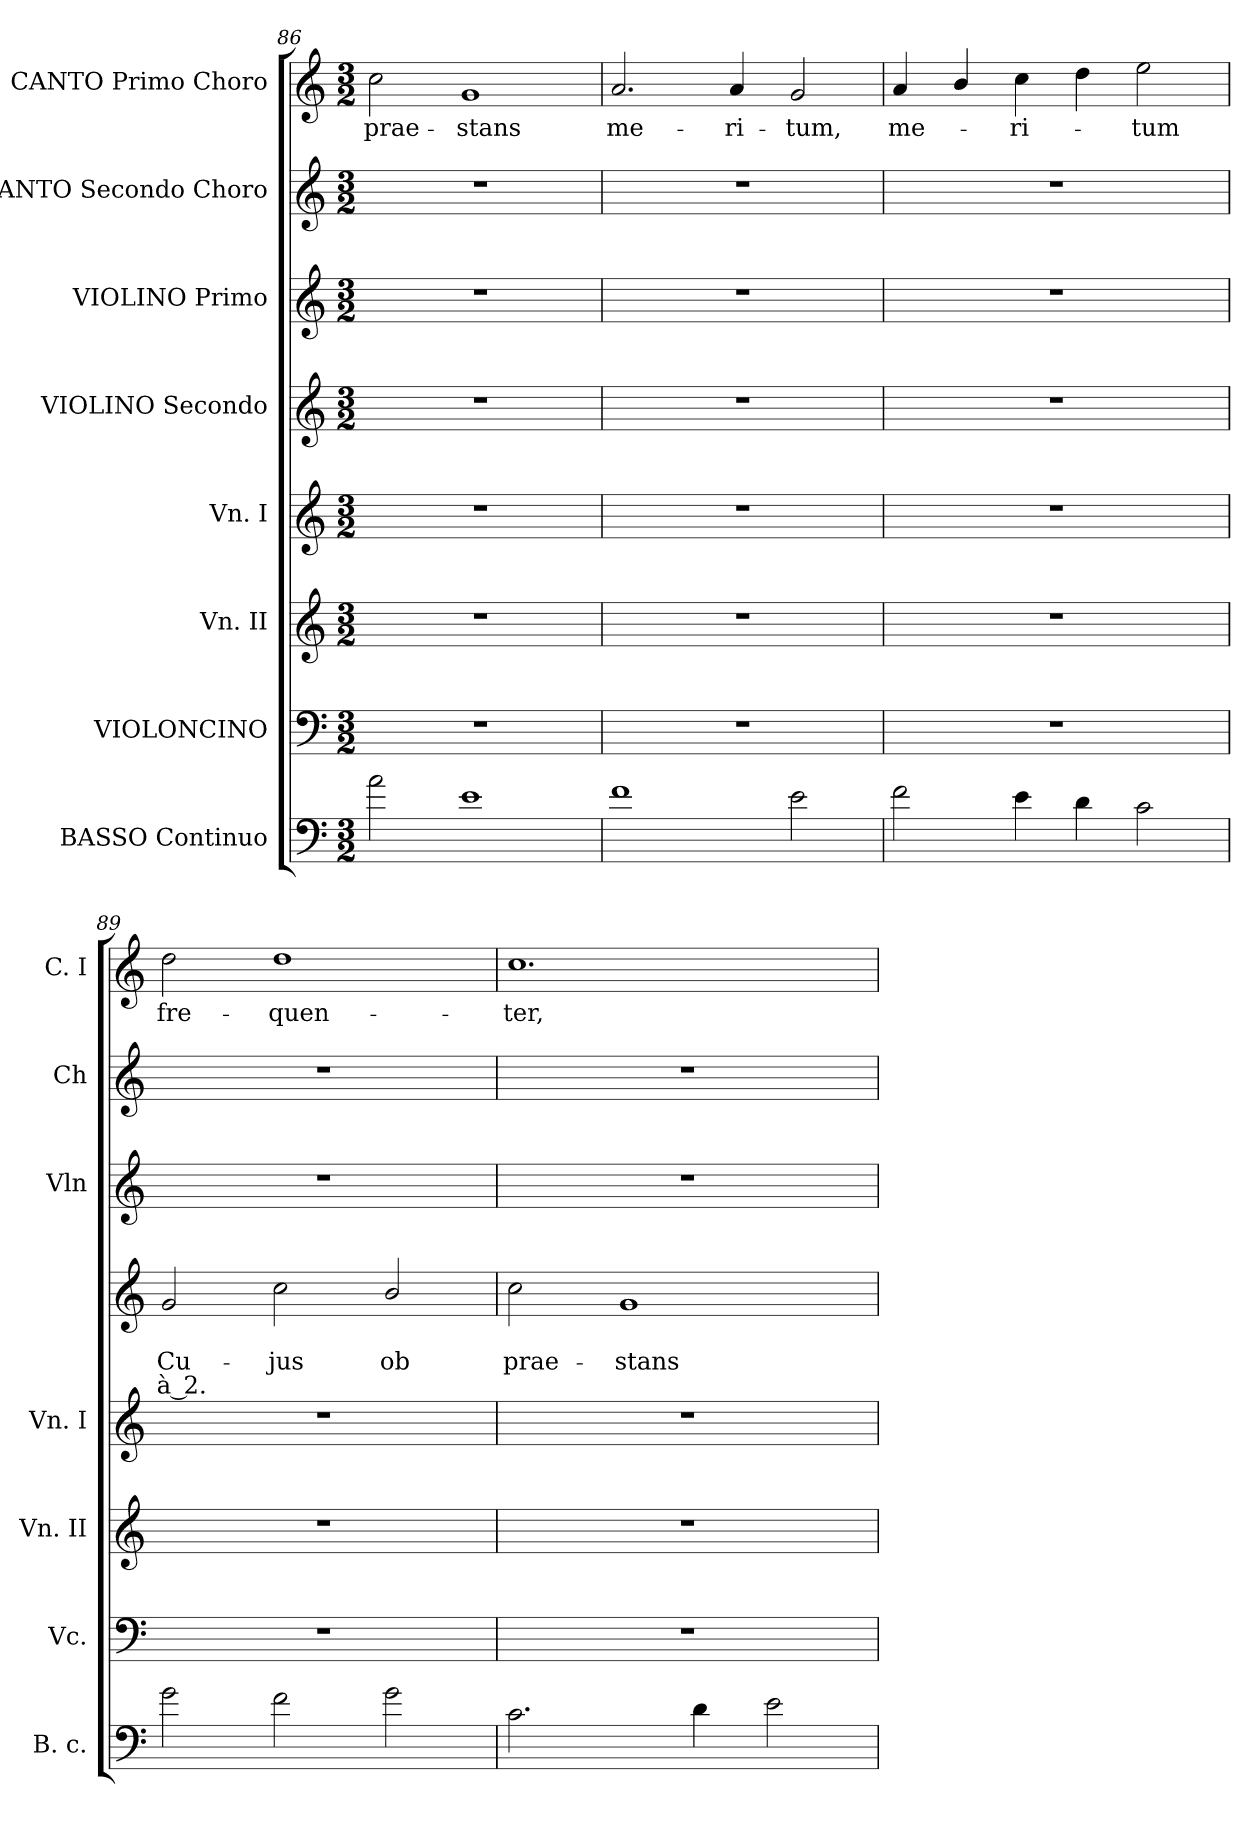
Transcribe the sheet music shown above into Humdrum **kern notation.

**kern	**kern	**kern	**kern	**kern	**text	**text	**text	**kern	**kern	**kern	**text
*part8	*part7	*part6	*part5	*part4	*part4	*part4	*part4	*part3	*part2	*part1	*part1
*staff8	*staff7	*staff6	*staff5	*staff4	*staff4	*staff4	*staff4	*staff3	*staff2	*staff1	*staff1
*I"BASSO Continuo	*I"VIOLONCINO	*I"Vn. II	*I"Vn. I	*I"VIOLINO Secondo	*	*	*	*I"VIOLINO Primo	*I"CANTO Secondo Choro	*I"CANTO Primo Choro	*
*I'B. c.	*I'Vc.	*I'Vn. II	*I'Vn. I	*	*	*	*	*I'Vln	*I'Ch	*I'C. I	*
*clefF4	*clefF4	*clefG2	*clefG2	*clefG2	*	*	*	*clefG2	*clefG2	*clefG2	*
*ITrd7c12	*	*	*	*	*	*	*	*	*	*	*
*k[]	*k[]	*k[]	*k[]	*k[]	*	*	*	*k[]	*k[]	*k[]	*
*C:	*C:	*C:	*C:	*C:	*	*	*	*C:	*C:	*C:	*
*M3/2	*M3/2	*M3/2	*M3/2	*M3/2	*	*	*	*M3/2	*M3/2	*M3/2	*
=86	=86	=86	=86	=86	=86	=86	=86	=86	=86	=86	=86
!	!	!	!	!LO:N:vis=1	!	!	!	!	!	!	!LO:LY:b
2A\	1.r	1.r	1.r	1.r	.	.	.	1.r	1.r	2cc\	prae-
!	!	!	!	!	!	!	!	!	!	!	!LO:LY:b
1E	.	.	.	.	.	.	.	.	.	1g	-stans
=87	=87	=87	=87	=87	=87	=87	=87	=87	=87	=87	=87
!	!	!	!	!LO:N:vis=1	!	!	!	!	!	!	!LO:LY:b
1F	1.r	1.r	1.r	1.r	.	.	.	1.r	1.r	2.a/	me-
!	!	!	!	!	!	!	!	!	!	!	!LO:LY:b
.	.	.	.	.	.	.	.	.	.	4a/	-ri-
!	!	!	!	!	!	!	!	!	!	!	!LO:LY:b
2E\	.	.	.	.	.	.	.	.	.	2g/	-tum,
=88	=88	=88	=88	=88	=88	=88	=88	=88	=88	=88	=88
!	!	!	!	!LO:N:vis=1	!	!	!	!	!	!	!LO:LY:b
2F\	1.r	1.r	1.r	1.r	.	.	.	1.r	1.r	4a/	me-
.	.	.	.	.	.	.	.	.	.	4b/	.
!	!	!	!	!	!	!	!	!	!	!	!LO:LY:b
4E\	.	.	.	.	.	.	.	.	.	4cc\	-ri-
4D\	.	.	.	.	.	.	.	.	.	4dd\	.
!	!	!	!	!	!	!	!	!	!	!	!LO:LY:b
2C\	.	.	.	.	.	.	.	.	.	2ee\	-tum
=89	=89	=89	=89	=89	=89	=89	=89	=89	=89	=89	=89
!	!	!	!	!	!	!LO:LY:b	!LO:LY:b	!	!	!	!LO:LY:b
2G\	1.r	1.r	1.r	2g/	.	Cu-	à 2.	1.r	1.r	2dd\	fre-
!	!	!	!	!	!	!LO:LY:b	!	!	!	!	!LO:LY:b
2F\	.	.	.	2cc\	.	-jus	.	.	.	1dd	-quen-
!	!	!	!	!	!	!LO:LY:b	!	!	!	!	!
2G\	.	.	.	2b/	.	ob	.	.	.	.	.
!!LO:LB:g=z
=90	=90	=90	=90	=90	=90	=90	=90	=90	=90	=90	=90
!	!	!	!	!	!	!LO:LY:b	!	!	!	!	!LO:LY:b
2.C\	1.r	1.r	1.r	2cc\	.	prae-	.	1.r	1.r	1.cc	-ter,
!	!	!	!	!	!	!LO:LY:b	!	!	!	!	!
.	.	.	.	1g	.	-stans	.	.	.	.	.
4D\	.	.	.	.	.	.	.	.	.	.	.
2E\	.	.	.	.	.	.	.	.	.	.	.
=	=	=	=	=	=	=	=	=	=	=	=
*-	*-	*-	*-	*-	*-	*-	*-	*-	*-	*-	*-
